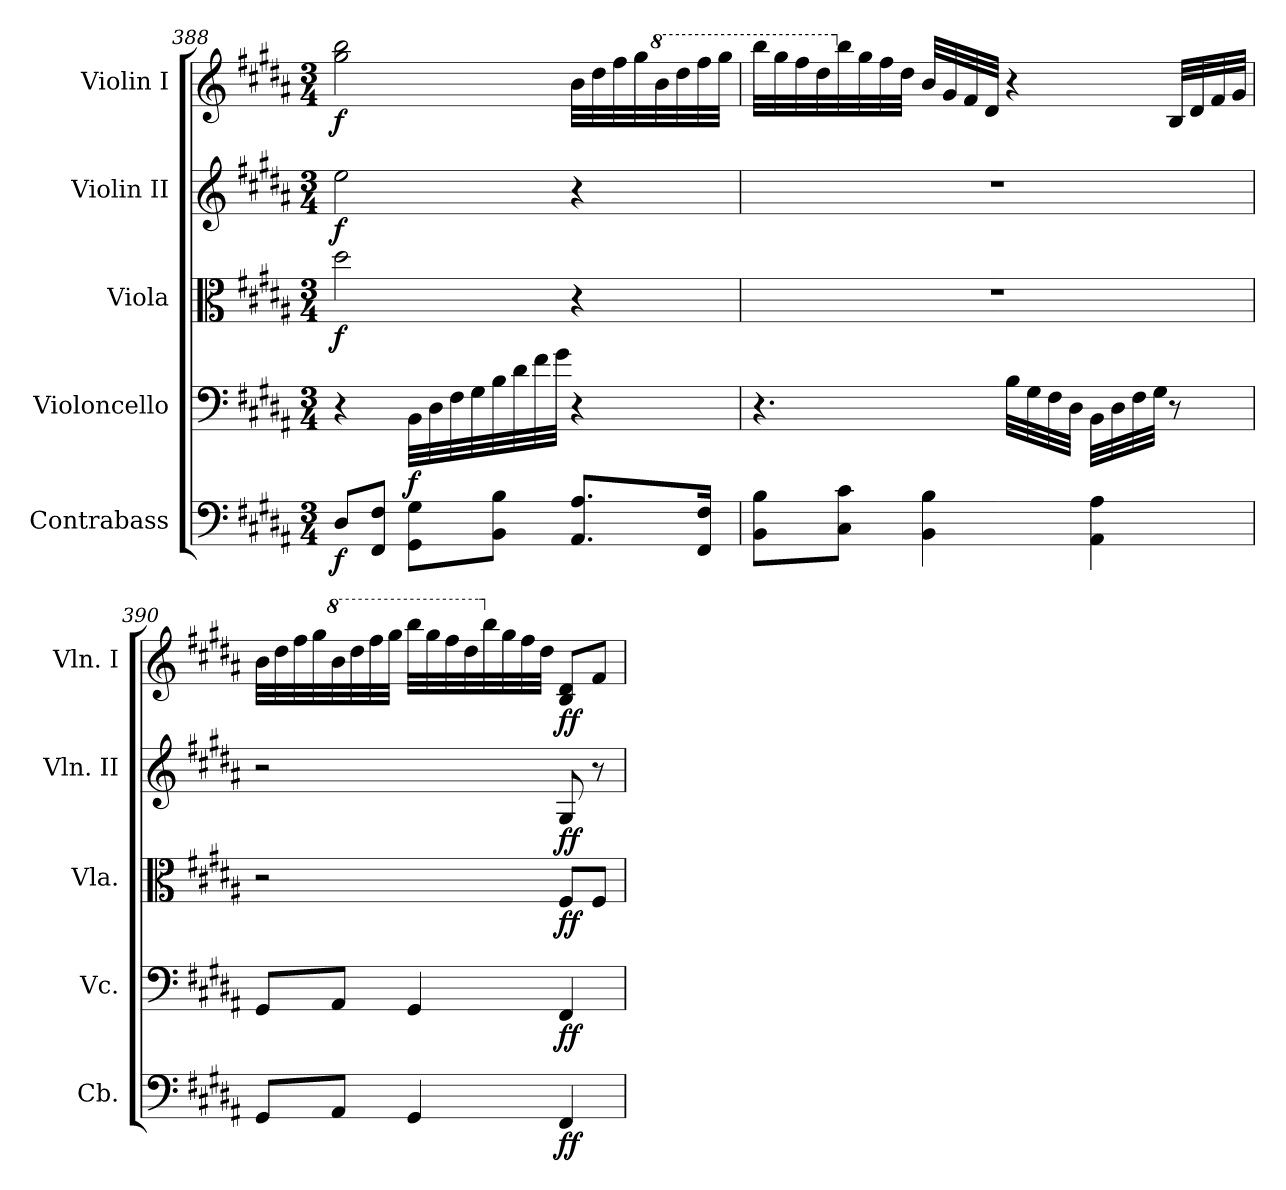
**kern	**dynam	**kern	**dynam	**kern	**dynam	**kern	**dynam	**kern	**dynam
*part5	*part5	*part4	*part4	*part3	*part3	*part2	*part2	*part1	*part1
*staff5	*staff5	*staff4	*staff4	*staff3	*staff3	*staff2	*staff2	*staff1	*staff1
*I"Contrabass	*	*I"Violoncello	*	*I"Viola	*	*I"Violin II	*	*I"Violin I	*
*I'Cb.	*	*I'Vc.	*	*I'Vla.	*	*I'Vln. II	*	*I'Vln. I	*
*clefF4	*	*clefF4	*	*clefC3	*	*clefG2	*	*clefG2	*
*ITrd7c12	*	*	*	*	*	*	*	*	*
*k[f#c#g#d#a#]	*	*k[f#c#g#d#a#]	*	*k[f#c#g#d#a#]	*	*k[f#c#g#d#a#]	*	*k[f#c#g#d#a#]	*
*M3/4	*	*M3/4	*	*M3/4	*	*M3/4	*	*M3/4	*
*MM65	*	*MM65	*	*MM65	*	*MM65	*	*MM65	*
=388	=388	=388	=388	=388	=388	=388	=388	=388	=388
!	!LO:DY:b	!	!	!	!LO:DY:b	!	!LO:DY:b	!	!LO:DY:b
8DD#/L	f	4r	.	2dd#\	f	2ee\	f	2gg#\ 2bb\	f
8FFF#/ 8FF#/J	.	.	.	.	.	.	.	.	.
!	!	!	!LO:DY:b	!	!	!	!	!	!
8GGG#\ 8GG#\L	.	32BB\LLL	f	.	.	.	.	.	.
.	.	32D#\	.	.	.	.	.	.	.
.	.	32F#\	.	.	.	.	.	.	.
.	.	32G#\	.	.	.	.	.	.	.
8BBB\ 8BB\J	.	32B\	.	.	.	.	.	.	.
.	.	32d#\	.	.	.	.	.	.	.
.	.	32f#\	.	.	.	.	.	.	.
.	.	32g#\JJJ	.	.	.	.	.	.	.
8.AAA#/ 8.AA#/L	.	4r	.	4r	.	4r	.	32b\LLL	.
.	.	.	.	.	.	.	.	32dd#\	.
.	.	.	.	.	.	.	.	32ff#\	.
.	.	.	.	.	.	.	.	32gg#\	.
*	*	*	*	*	*	*	*	*8va	*
.	.	.	.	.	.	.	.	32bb\	.
.	.	.	.	.	.	.	.	32ddd#\	.
16FFF#/ 16FF#/Jk	.	.	.	.	.	.	.	32fff#\	.
.	.	.	.	.	.	.	.	32ggg#\JJJ	.
!!LO:PB:g=z
=389	=389	=389	=389	=389	=389	=389	=389	=389	=389
8BBB\ 8BB\L	.	4.r	.	2.r	.	2.r	.	32bbb\LLL	.
.	.	.	.	.	.	.	.	32ggg#\	.
.	.	.	.	.	.	.	.	32fff#\	.
.	.	.	.	.	.	.	.	32ddd#\	.
*	*	*	*	*	*	*	*	*X8va	*
8CC#\ 8C#\J	.	.	.	.	.	.	.	32bb\	.
.	.	.	.	.	.	.	.	32gg#\	.
.	.	.	.	.	.	.	.	32ff#\	.
.	.	.	.	.	.	.	.	32dd#\JJJ	.
4BBB\ 4BB\	.	.	.	.	.	.	.	32b/LLL	.
.	.	.	.	.	.	.	.	32g#/	.
.	.	.	.	.	.	.	.	32f#/	.
.	.	.	.	.	.	.	.	32d#/JJJ	.
.	.	32B\LLL	.	.	.	.	.	4r	.
.	.	32G#\	.	.	.	.	.	.	.
.	.	32F#\	.	.	.	.	.	.	.
.	.	32D#\JJJ	.	.	.	.	.	.	.
4AAA#\ 4AA#\	.	32BB\LLL	.	.	.	.	.	.	.
.	.	32D#\	.	.	.	.	.	.	.
.	.	32F#\	.	.	.	.	.	.	.
.	.	32G#\JJJ	.	.	.	.	.	.	.
.	.	8r	.	.	.	.	.	32B/LLL	.
.	.	.	.	.	.	.	.	32d#/	.
.	.	.	.	.	.	.	.	32f#/	.
.	.	.	.	.	.	.	.	32g#/JJJ	.
=390	=390	=390	=390	=390	=390	=390	=390	=390	=390
8GGG#/L	.	8GG#/L	.	2r	.	2r	.	32b\LLL	.
.	.	.	.	.	.	.	.	32dd#\	.
.	.	.	.	.	.	.	.	32ff#\	.
.	.	.	.	.	.	.	.	32gg#\	.
*	*	*	*	*	*	*	*	*8va	*
8AAA#/J	.	8AA#/J	.	.	.	.	.	32bb\	.
.	.	.	.	.	.	.	.	32ddd#\	.
.	.	.	.	.	.	.	.	32fff#\	.
.	.	.	.	.	.	.	.	32ggg#\JJJ	.
4GGG#/	.	4GG#/	.	.	.	.	.	32bbb\LLL	.
.	.	.	.	.	.	.	.	32ggg#\	.
.	.	.	.	.	.	.	.	32fff#\	.
.	.	.	.	.	.	.	.	32ddd#\	.
*	*	*	*	*	*	*	*	*X8va	*
.	.	.	.	.	.	.	.	32bb\	.
.	.	.	.	.	.	.	.	32gg#\	.
.	.	.	.	.	.	.	.	32ff#\	.
.	.	.	.	.	.	.	.	32dd#\JJJ	.
!	!LO:DY:b	!	!LO:DY:b	!	!LO:DY:b	!	!LO:DY:b	!	!LO:DY:b
4FFF#/	ff	4FF#/	ff	8F#/L	ff	8G#/	ff	8B/ 8d#/L	ff
.	.	.	.	8F#/J	.	8r	.	8f#/J	.
=	=	=	=	=	=	=	=	=	=
*-	*-	*-	*-	*-	*-	*-	*-	*-	*-
